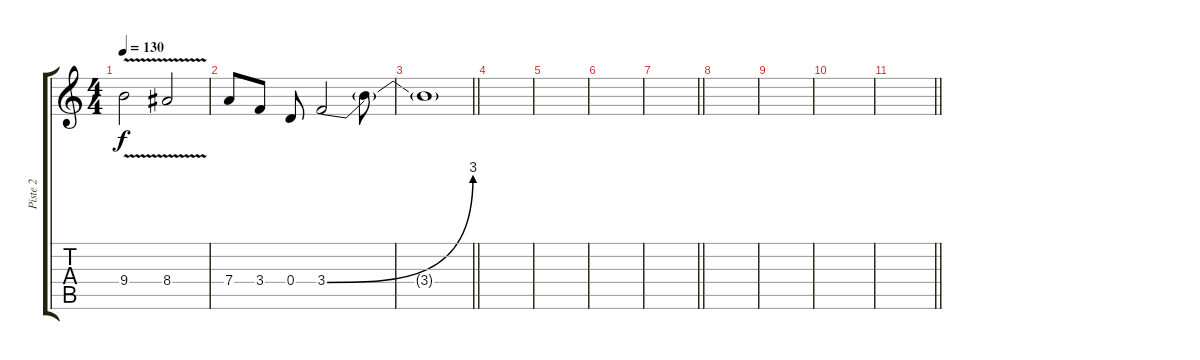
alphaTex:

\track ("Piste 2" "Piste 2") {instrument distortionguitar}
\staff {score tabs}
\tuning (E4 B3 G3 D3 A2 D2) {hide}
\ts (4 4)
\tempo 130
\clef g2
\ks c
9.4{v}.2{dy f} 8.4{v}.2 |
7.4.8 3.4.8 0.4.8 3.4{be (bend 0 0 60 12)}.2 3.4{t}.8 |
\barLineRight lightlight
3.4{t}.1 |
|
|
|
\barLineRight lightlight
|
|
|
|
\barLineRight lightlight
